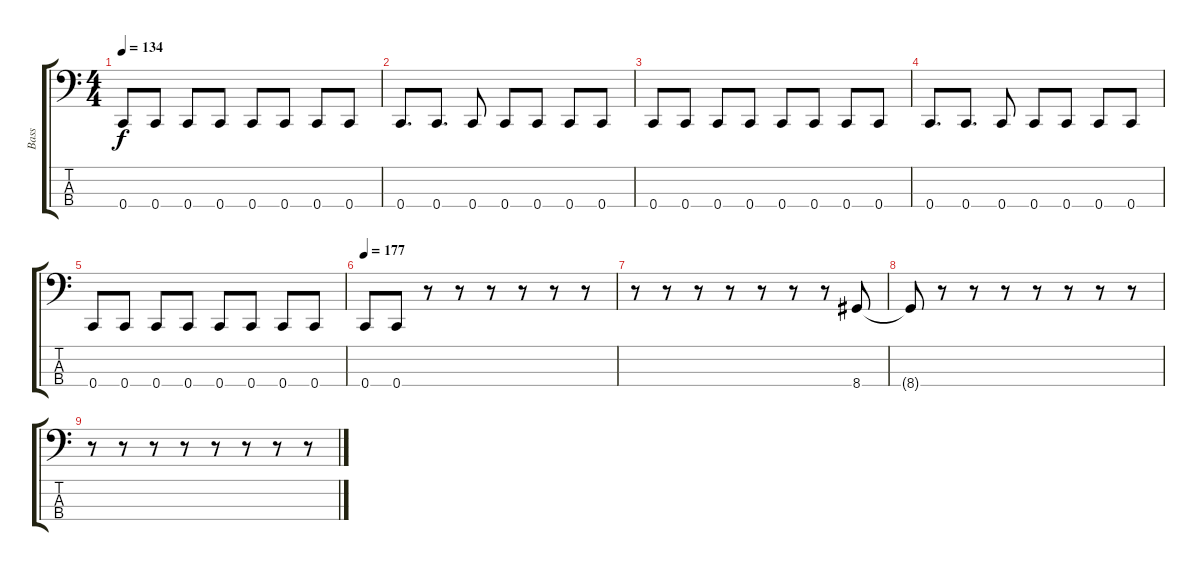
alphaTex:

\track ("Bass" "Bass") {instrument electricbasspick}
\staff {score tabs}
\tuning (F2 C2 G1 C1) {hide}
\ts (4 4)
\tempo 134
\clef f4
\ks c
0.4.8{dy f} 0.4.8 0.4.8 0.4.8 0.4.8 0.4.8 0.4.8 0.4.8 |
0.4.8{d} 0.4.8{d} 0.4.8 0.4.8 0.4.8 0.4.8 0.4.8 |
0.4.8 0.4.8 0.4.8 0.4.8 0.4.8 0.4.8 0.4.8 0.4.8 |
0.4.8{d} 0.4.8{d} 0.4.8 0.4.8 0.4.8 0.4.8 0.4.8 |
0.4.8 0.4.8 0.4.8 0.4.8 0.4.8 0.4.8 0.4.8 0.4.8 |
\tempo 177
0.4.8 0.4.8 r.8 r.8 r.8 r.8 r.8 r.8 |
r.8 r.8 r.8 r.8 r.8 r.8 r.8 8.4.8 |
8.4{t}.8 r.8 r.8 r.8 r.8 r.8 r.8 r.8 |
r.8 r.8 r.8 r.8 r.8 r.8 r.8 r.8
